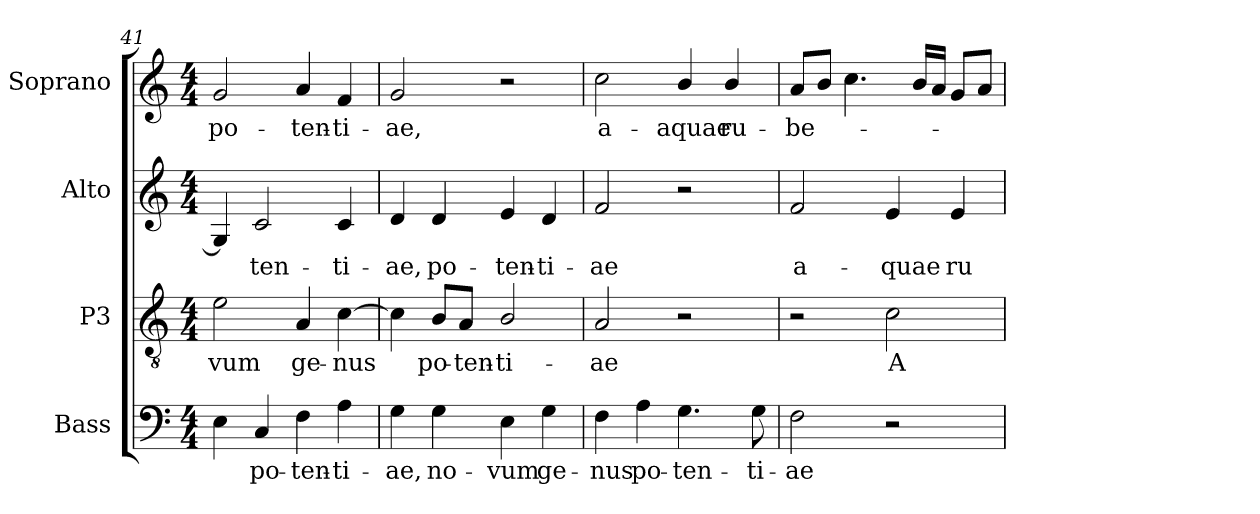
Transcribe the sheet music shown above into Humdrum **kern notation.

**kern	**text	**kern	**text	**kern	**text	**kern	**text
*part4	*part4	*part3	*part3	*part2	*part2	*part1	*part1
*staff4	*staff4	*staff3	*staff3	*staff2	*staff2	*staff1	*staff1
*I"Bass	*	*I"P3	*	*I"Alto	*	*I"Soprano	*
*I'B.	*	*	*	*I'A.	*	*I'S.	*
*clefF4	*	*clefGv2	*	*clefG2	*	*clefG2	*
*	*	*ITrd7c12	*	*	*	*	*
*k[]	*	*k[]	*	*k[]	*	*k[]	*
*C:	*	*C:	*	*C:	*	*C:	*
*M4/4	*	*M4/4	*	*M4/4	*	*M4/4	*
=41	=41	=41	=41	=41	=41	=41	=41
!	!	!	!LO:LY:b:color=#000000	!	!	!	!
!	!	!	!	!	!	!	!LO:LY:b:color=#000000
4Ei\	.	2Ei\	-vum	4Gi/]	.	2gi/	po-
!	!LO:LY:b:color=#000000	!	!	!	!	!	!
!	!	!	!	!	!LO:LY:b:color=#000000	!	!
4Ci/	po-	.	.	2ci/	-ten-	.	.
!	!LO:LY:b:color=#000000	!	!	!	!	!	!
!	!	!	!LO:LY:b:color=#000000	!	!	!	!
!	!	!	!	!	!	!	!LO:LY:b:color=#000000
4Fi\	-ten-	4AAi/	ge-	.	.	4ai/	-ten-
!	!LO:LY:b:color=#000000	!	!	!	!	!	!
!	!	!	!LO:LY:b:color=#000000	!	!	!	!
!	!	!	!	!	!LO:LY:b:color=#000000	!	!
!	!	!	!	!	!	!	!LO:LY:b:color=#000000
4Ai\	-ti-	[4Ci\	-nus	4ci/	-ti-	4fi/	-ti-
!!LO:LB:g=z
=42	=42	=42	=42	=42	=42	=42	=42
!	!LO:LY:b:color=#000000	!	!	!	!	!	!
!	!	!	!	!	!LO:LY:b:color=#000000	!	!
!	!	!	!	!	!	!	!LO:LY:b:color=#000000
4Gi\	-ae,	4Ci\]	.	4di/	-ae,	2gi/	-ae,
!	!LO:LY:b:color=#000000	!	!	!	!	!	!
!	!	!	!LO:LY:b:color=#000000	!	!	!	!
!	!	!	!	!	!LO:LY:b:color=#000000	!	!
4Gi\	no-	8BBi/L	po-	4di/	po-	.	.
!	!	!	!LO:LY:b:color=#000000	!	!	!	!
.	.	8AAi/J	-ten-	.	.	.	.
!	!LO:LY:b:color=#000000	!	!	!	!	!	!
!	!	!	!LO:LY:b:color=#000000	!	!	!	!
!	!	!	!	!	!LO:LY:b:color=#000000	!	!
4Ei\	-vum	2BBi/	-ti-	4ei/	-ten-	2r	.
!	!LO:LY:b:color=#000000	!	!	!	!	!	!
!	!	!	!	!	!LO:LY:b:color=#000000	!	!
4Gi\	ge-	.	.	4di/	-ti-	.	.
=43	=43	=43	=43	=43	=43	=43	=43
!	!LO:LY:b:color=#000000	!	!	!	!	!	!
!	!	!	!LO:LY:b:color=#000000	!	!	!	!
!	!	!	!	!	!LO:LY:b:color=#000000	!	!
!	!	!	!	!	!	!	!LO:LY:b:color=#000000
4Fi\	-nus	2AAi/	-ae	2fi/	-ae	2cci\	a-
!	!LO:LY:b:color=#000000	!	!	!	!	!	!
4Ai\	po-	.	.	.	.	.	.
!	!LO:LY:b:color=#000000	!	!	!	!	!	!
!	!	!	!	!	!	!	!LO:LY:b:color=#000000
4.Gi\	-ten-	2r	.	2r	.	4bi/	-aquae
!	!	!	!	!	!	!	!LO:LY:b:color=#000000
.	.	.	.	.	.	4bi/	ru-
!	!LO:LY:b:color=#000000	!	!	!	!	!	!
8Gi\	-ti-	.	.	.	.	.	.
=44	=44	=44	=44	=44	=44	=44	=44
!	!LO:LY:b:color=#000000	!	!	!	!	!	!
!	!	!	!	!	!LO:LY:b:color=#000000	!	!
!	!	!	!	!	!	!	!LO:LY:b:color=#000000
2Fi\	-ae	2r	.	2fi/	a-	8ai/L	-be-
.	.	.	.	.	.	8bi/J	.
.	.	.	.	.	.	4.cci\	.
!	!	!	!LO:LY:b:color=#000000	!	!	!	!
!	!	!	!	!	!LO:LY:b:color=#000000	!	!
2r	.	2Ci\	A-	4ei/	-quae	.	.
.	.	.	.	.	.	16bi/LL	.
.	.	.	.	.	.	16ai/JJ	.
!	!	!	!	!	!LO:LY:b:color=#000000	!	!
.	.	.	.	4ei/	ru-	8gi/L	.
.	.	.	.	.	.	8ai/J	.
=	=	=	=	=	=	=	=
*-	*-	*-	*-	*-	*-	*-	*-
